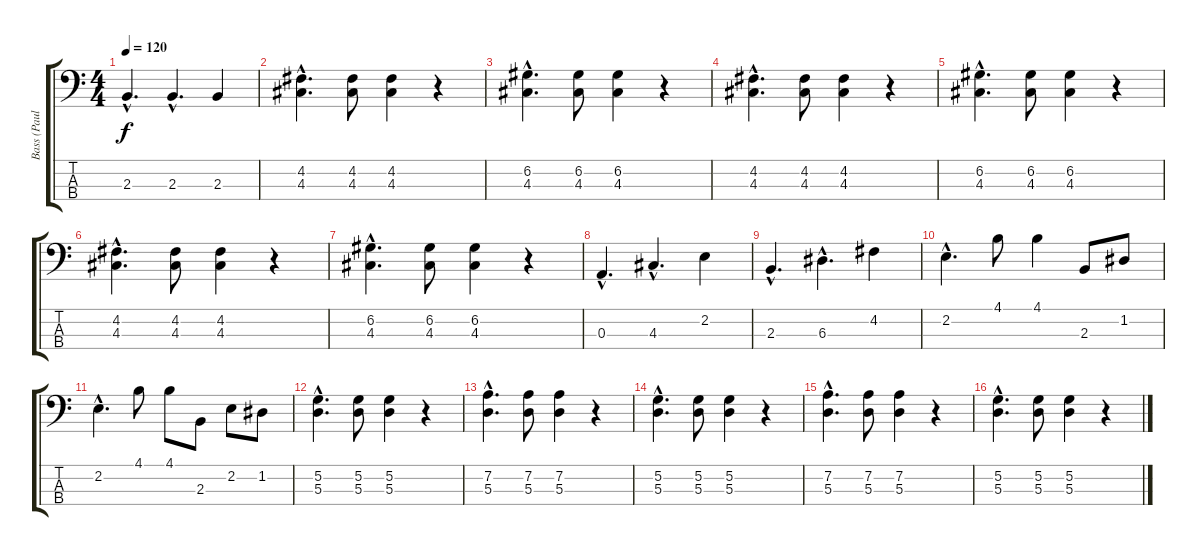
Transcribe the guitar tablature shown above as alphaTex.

\track ("Bass (Paul)" "Bass (Paul") {instrument acousticbass}
\staff {score tabs}
\tuning (G2 D2 A1 E1) {hide}
\ts (4 4)
\tempo 120
\clef f4
\ks c
2.3{hac}.4{d dy f} 2.3{hac}.4{d} 2.3.4 |
(4.2{hac} 4.3{hac}).4{d} (4.2 4.3).8 (4.2 4.3).4 r.4 |
(6.2{hac} 4.3{hac}).4{d} (6.2 4.3).8 (6.2 4.3).4 r.4 |
(4.2{hac} 4.3{hac}).4{d} (4.2 4.3).8 (4.2 4.3).4 r.4 |
(6.2{hac} 4.3{hac}).4{d} (6.2 4.3).8 (6.2 4.3).4 r.4 |
(4.2{hac} 4.3{hac}).4{d} (4.2 4.3).8 (4.2 4.3).4 r.4 |
(6.2{hac} 4.3{hac}).4{d} (6.2 4.3).8 (6.2 4.3).4 r.4 |
0.3{hac}.4{d} 4.3{hac}.4{d} 2.2.4 |
2.3{hac}.4{d} 6.3{hac}.4{d} 4.2.4 |
2.2{hac}.4{d} 4.1.8 4.1.4 2.3.8 1.2.8 |
2.2{hac}.4{d} 4.1.8 4.1.8 2.3.8 2.2.8 1.2.8 |
(5.2{hac} 5.3{hac}).4{d} (5.2 5.3).8 (5.2 5.3).4 r.4 |
(7.2{hac} 5.3{hac}).4{d} (7.2 5.3).8 (7.2 5.3).4 r.4 |
(5.2{hac} 5.3{hac}).4{d} (5.2 5.3).8 (5.2 5.3).4 r.4 |
(7.2{hac} 5.3{hac}).4{d} (7.2 5.3).8 (7.2 5.3).4 r.4 |
(5.2{hac} 5.3{hac}).4{d} (5.2 5.3).8 (5.2 5.3).4 r.4
